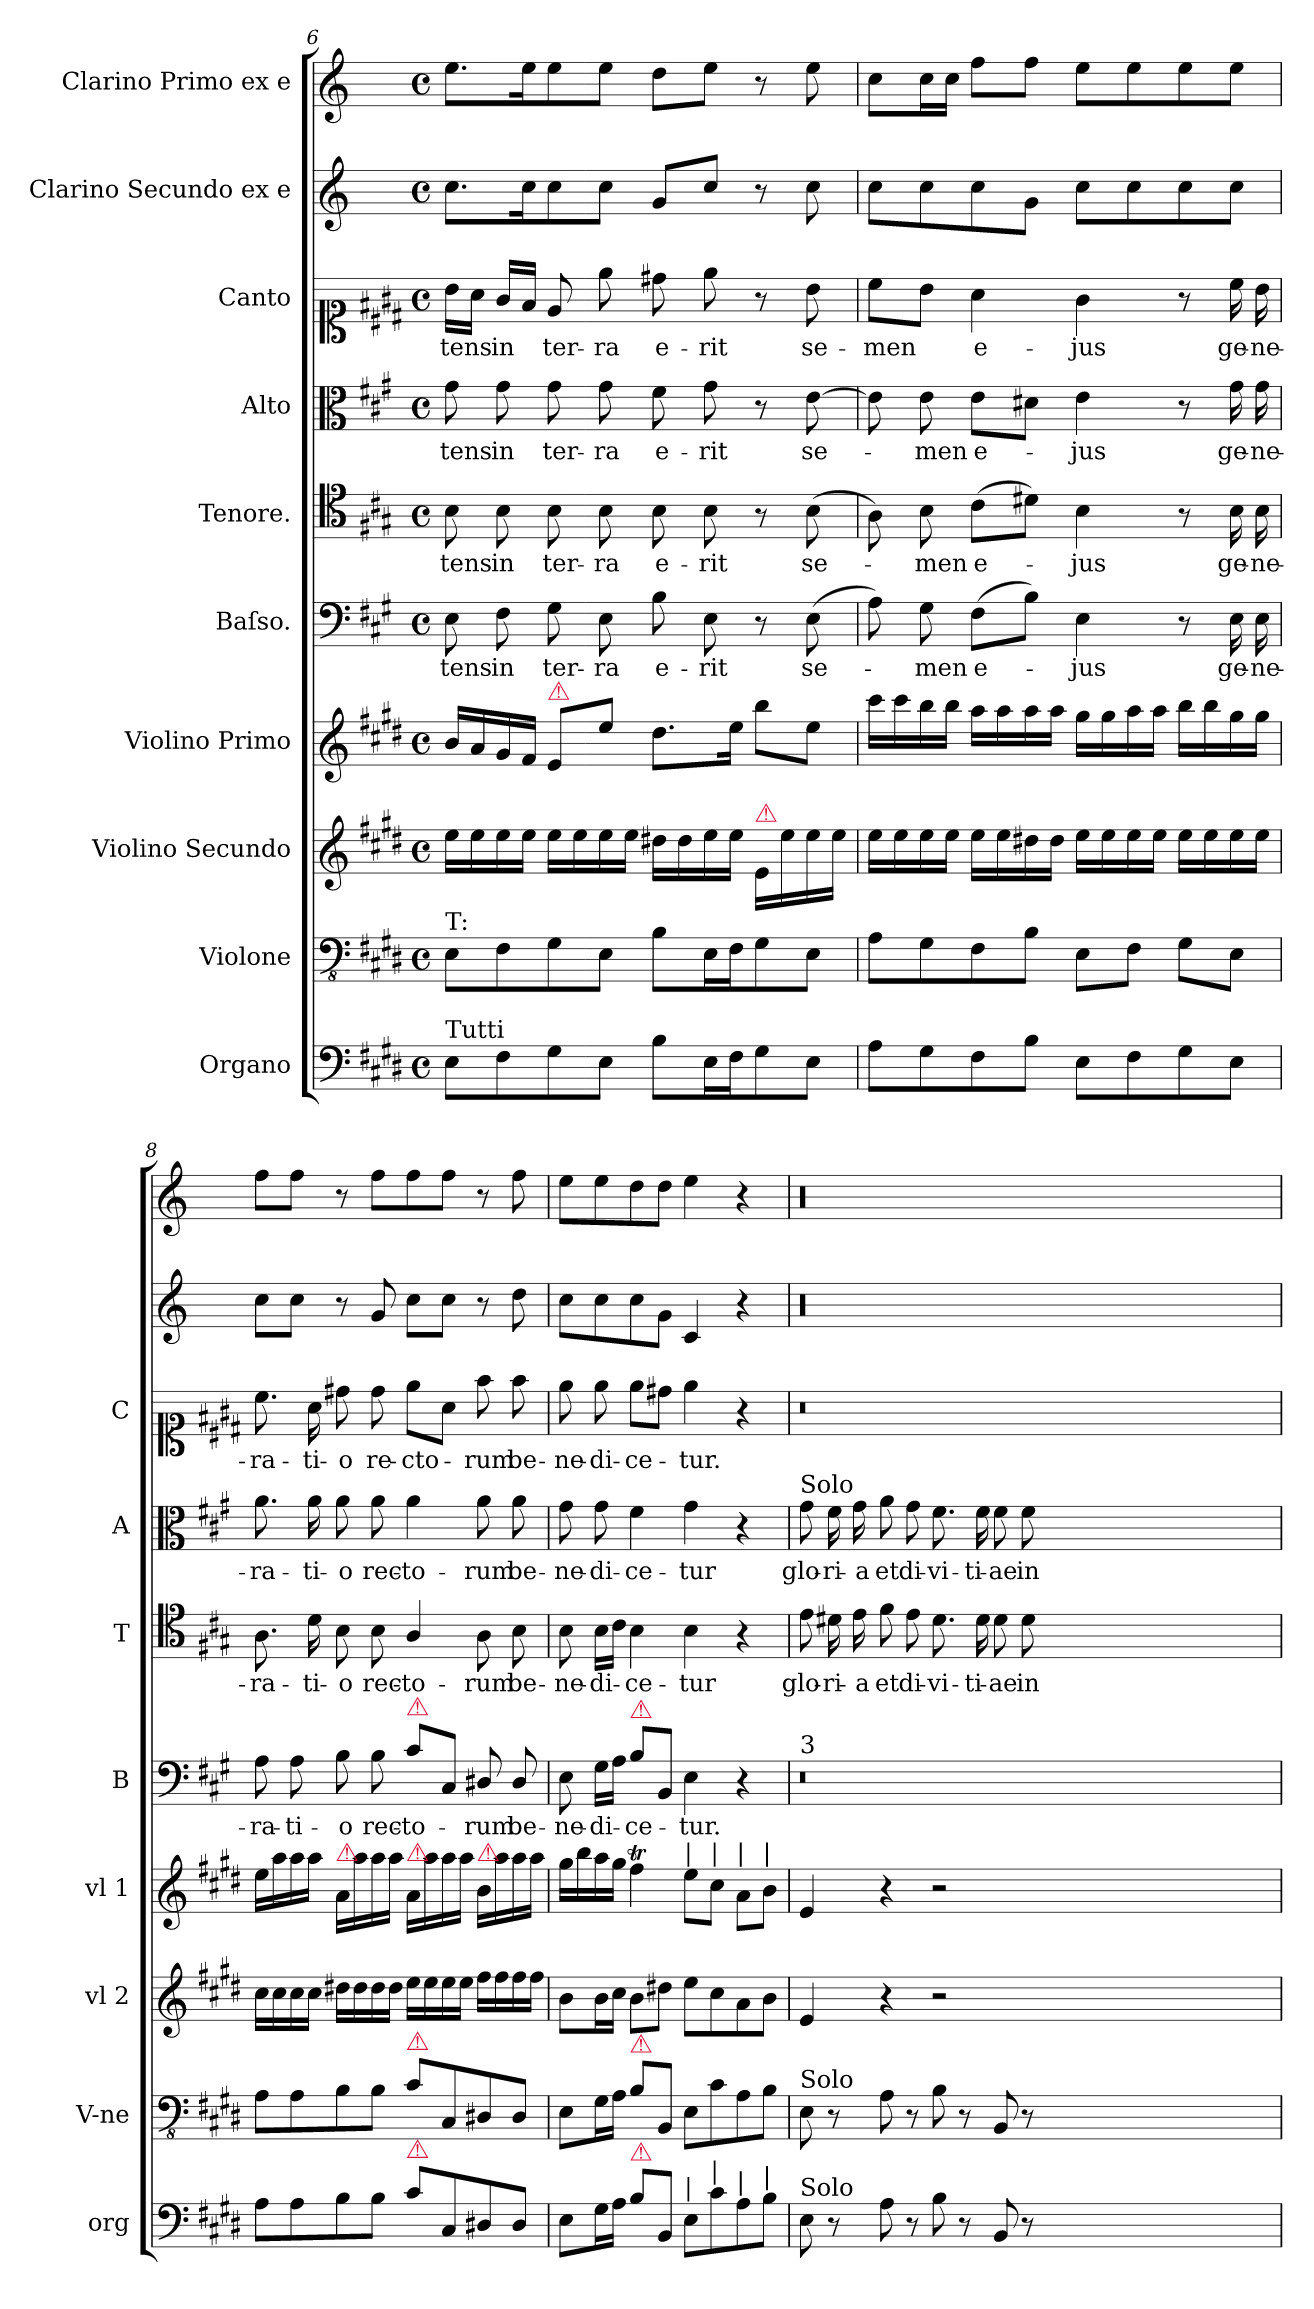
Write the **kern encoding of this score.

**kern	**kern	**kern	**kern	**dynam	**kern	**text	**kern	**text	**kern	**text	**kern	**text	**kern	**kern
*part10	*part9	*part8	*part7	*part7	*part6	*part6	*part5	*part5	*part4	*part4	*part3	*part3	*part2	*part1
*staff10	*staff9	*staff8	*staff7	*staff7	*staff6	*staff6	*staff5	*staff5	*staff4	*staff4	*staff3	*staff3	*staff2	*staff1
*I"Organo	*I"Violone	*I"Violino Secundo	*I"Violino Primo	*	*I"Baſso.	*	*I"Tenore.	*	*I"Alto	*	*I"Canto	*	*I"Clarino Secundo ex e	*I"Clarino Primo ex e
*I'org	*I'V-ne	*I'vl 2	*I'vl 1	*	*I'B	*	*I'T	*	*I'A	*	*I'C	*	*	*
*clefF4	*clefFv4	*clefG2	*clefG2	*	*clefF4	*	*clefC4	*	*clefC3	*	*clefC1	*	*clefG2	*clefG2
*	*	*	*	*	*	*	*	*	*	*	*	*	*ITrd-2c-4	*ITrd-2c-4
*k[f#c#g#d#]	*k[f#c#g#d#]	*k[f#c#g#d#]	*k[f#c#g#d#]	*	*k[f#c#g#]	*	*k[f#c#g#]	*	*k[f#c#g#]	*	*k[f#c#g#d#]	*	*k[f#c#g#d#]	*k[f#c#g#d#]
*E:	*E:	*E:	*E:	*	*	*	*	*	*	*	*E:	*	*E:	*E:
*M4/4	*M4/4	*M4/4	*M4/4	*	*M4/4	*	*M4/4	*	*M4/4	*	*M4/4	*	*M4/4	*M4/4
*met(c)	*met(c)	*met(c)	*met(c)	*	*met(c)	*	*met(c)	*	*met(c)	*	*met(c)	*	*met(c)	*met(c)
=6	=6	=6	=6	=6	=6	=6	=6	=6	=6	=6	=6	=6	=6	=6
!	!LO:TX:a:t=T&colon;	!	!	!	!	!	!	!	!	!	!	!	!	!
!LO:TX:a:t=Tutti	!	!	!	!	!	!	!	!	!	!	!	!	!	!
!	!	!	!	!LO:DY:a	!	!	!	!	!	!	!	!	!	!
8E\L	8EE\L	16ee\LL	16b/LL	for&colon;	8E\	-tens	8B\	-tens	8g#\	-tens	16b\LL	-tens	8.ee\L	8.gg#\L
.	.	16ee\	16a/	.	.	.	.	.	.	.	16a\JJ	.	.	.
8F#\	8FF#\	16ee\	16g#/	.	8F#\	in	8B\	in	8g#\	in	16g#/LL	in	.	.
.	.	16ee\JJ	16f#/JJ	.	.	.	.	.	.	.	16f#/JJ	.	16ee\K	16gg#\K
!	!	!	!LO:TX:a:color=crimson:t=⚠	!	!	!	!	!	!	!	!	!	!	!
8G#\	8GG#\	16ee\LL	8e/L	.	8G#\	ter-	8B\	ter-	8g#\	ter-	8e/	ter-	8ee\	8gg#\
.	.	16ee\	.	.	.	.	.	.	.	.	.	.	.	.
8E\J	8EE\J	16ee\	8ee\J	.	8E\	-ra	8B\	-ra	8g#\	-ra	8ee\	-ra	8ee\J	8gg#\J
.	.	16ee\JJ	.	.	.	.	.	.	.	.	.	.	.	.
8B\L	8BB\L	16dd#X\LL	8.dd#\L	.	8B\	e-	8B\	e-	8f#\	e-	8dd#X\	e-	8b/L	8ff#\L
.	.	16dd#\	.	.	.	.	.	.	.	.	.	.	.	.
16E\L	16EE\L	16ee\	.	.	8E\	-rit	8B\	-rit	8g#\	-rit	8ee\	-rit	8ee/J	8gg#\J
16F#\J	16FF#\J	16ee\JJ	16ee\Jk	.	.	.	.	.	.	.	.	.	.	.
!	!	!LO:TX:a:color=crimson:t=⚠	!	!	!	!	!	!	!	!	!	!	!	!
8G#\	8GG#\	16e/LL	8bb\L	.	8r	.	8r	.	8r	.	8r	.	8r	8r
.	.	16ee\	.	.	.	.	.	.	.	.	.	.	.	.
8E\J	8EE\J	16ee\	8ee\J	.	(8E\	se-	(8B\	se-	[8e\	se-	8b\	se-	8ee\	8gg#\
.	.	16ee\JJ	.	.	.	.	.	.	.	.	.	.	.	.
=7	=7	=7	=7	=7	=7	=7	=7	=7	=7	=7	=7	=7	=7	=7
8A\L	8AA\L	16ee\LL	16ccc#\LL	.	8A\)	.	8A\)	.	8e\]	.	8cc#\L	-men	8ee\L	8ee\L
.	.	16ee\	16ccc#\	.	.	.	.	.	.	.	.	.	.	.
8G#\	8GG#\	16ee\	16bb\	.	8G#\	-men	8B\	-men	8e\	-men	8b\J	.	8ee\	16ee\L
.	.	16ee\JJ	16bb\JJ	.	.	.	.	.	.	.	.	.	.	16ee\JJ
8F#\	8FF#\	16ee\LL	16aa\LL	.	(8F#\L	e-	(8c#\L	e-	8e\L	e-	4a\	e-	8ee\	8aa\L
.	.	16ee\	16aa\	.	.	.	.	.	.	.	.	.	.	.
8B\J	8BB\J	16dd#X\	16aa\	.	8B\J)	.	8d#X\J)	.	8d#X\J	.	.	.	8b\J	8aa\J
.	.	16dd#\JJ	16aa\JJ	.	.	.	.	.	.	.	.	.	.	.
8E\L	8EE\L	16ee\LL	16gg#\LL	.	4E\	-jus	4B\	-jus	4e\	-jus	4g#\	-jus	8ee\L	8gg#\L
.	.	16ee\	16gg#\	.	.	.	.	.	.	.	.	.	.	.
8F#\	8FF#\J	16ee\	16aa\	.	.	.	.	.	.	.	.	.	8ee\	8gg#\
.	.	16ee\JJ	16aa\JJ	.	.	.	.	.	.	.	.	.	.	.
8G#\	8GG#\L	16ee\LL	16bb\LL	.	8r	.	8r	.	8r	.	8r	.	8ee\	8gg#\
.	.	16ee\	16bb\	.	.	.	.	.	.	.	.	.	.	.
8E\J	8EE\J	16ee\	16gg#\	.	16E\	ge-	16B\	ge-	16g#\	ge-	16cc#\	ge-	8ee\J	8gg#\J
.	.	16ee\JJ	16gg#\JJ	.	16E\	-ne-	16B\	-ne-	16g#\	-ne-	16b\	-ne-	.	.
=8	=8	=8	=8	=8	=8	=8	=8	=8	=8	=8	=8	=8	=8	=8
8A\L	8AA\L	16cc#\LL	16ee\LL	.	8A\	-ra-	8.A\	-ra-	8.a\	-ra-	8.cc#\	-ra-	8ee\L	8aa\L
.	.	16cc#\	16aa\	.	.	.	.	.	.	.	.	.	.	.
8A\	8AA\	16cc#\	16aa\	.	8A\	-ti-	.	.	.	.	.	.	8ee\J	8aa\J
.	.	16cc#\JJ	16aa\JJ	.	.	.	16d\	-ti-	16a\	-ti-	16a\	-ti-	.	.
!	!	!	!LO:TX:a:color=crimson:t=⚠	!	!	!	!	!	!	!	!	!	!	!
8B\	8BB\	16dd#X\LL	16a/LL	.	8B\	-o	8B\	-o	8a\	-o	8dd#X\	-o	8r	8r
.	.	16dd#\	16aa\	.	.	.	.	.	.	.	.	.	.	.
8B\J	8BB\J	16dd#\	16aa\	.	8B\	rec-	8B\	rec-	8a\	rec-	8dd#\	re-	8b/	8aa\L
.	.	16dd#\JJ	16aa\JJ	.	.	.	.	.	.	.	.	.	.	.
!	!	!	!	!	!LO:TX:a:color=crimson:t=⚠	!	!	!	!	!	!	!	!	!
!	!	!	!LO:TX:a:color=crimson:t=⚠	!	!	!	!	!	!	!	!	!	!	!
!	!LO:TX:a:color=crimson:t=⚠	!	!	!	!	!	!	!	!	!	!	!	!	!
!LO:TX:a:color=crimson:t=⚠	!	!	!	!	!	!	!	!	!	!	!	!	!	!
8c#\L	8C#\L	16ee\LL	16a/LL	.	8c#\L	-to-	4A/	-to-	4a\	-to-	8ee\L	-cto-	8ee\L	8aa\
.	.	16ee\	16aa\	.	.	.	.	.	.	.	.	.	.	.
8C#/	8CC#/	16ee\	16aa\	.	8C#/J	.	.	.	.	.	8a\J	.	8ee\J	8aa\J
.	.	16ee\JJ	16aa\JJ	.	.	.	.	.	.	.	.	.	.	.
!	!	!	!LO:TX:a:color=crimson:t=⚠	!	!	!	!	!	!	!	!	!	!	!
8D#X/	8DD#X/	16ff#\LL	16b/LL	.	8D#X/	-rum	8A\	-rum	8a\	-rum	8ff#\	-rum	8r	8r
.	.	16ff#\	16aa\	.	.	.	.	.	.	.	.	.	.	.
8D#/J	8DD#/J	16ff#\	16aa\	.	8D#/	be-	8B\	be-	8a\	be-	8ff#\	be-	8ff#\	8aa\
.	.	16ff#\JJ	16aa\JJ	.	.	.	.	.	.	.	.	.	.	.
=9	=9	=9	=9	=9	=9	=9	=9	=9	=9	=9	=9	=9	=9	=9
8E\L	8EE\L	8b\L	16gg#\LL	.	8E\	-ne-	8B\	-ne-	8g#\	-ne-	8ee\	-ne-	8ee\L	8gg#\L
.	.	.	16bb\	.	.	.	.	.	.	.	.	.	.	.
16G#\L	16GG#\L	16b\L	16aa\	.	16G#\LL	-di-	16B\LL	-di-	8g#\	-di-	8ee\	-di-	8ee\	8gg#\
16A\JJ	16AA\JJ	16cc#\JJ	16gg#\JJ	.	16A\JJ	.	16c#\JJ	.	.	.	.	.	.	.
!	!	!	!	!	!LO:TX:a:color=crimson:t=⚠	!	!	!	!	!	!	!	!	!
!	!LO:TX:a:color=crimson:t=⚠	!	!	!	!	!	!	!	!	!	!	!	!	!
!LO:TX:a:color=crimson:t=⚠	!	!	!	!	!	!	!	!	!	!	!	!	!	!
8B\L	8BB\L	8b\L	4ff#T\	.	8B\L	-ce-	4B\	-ce-	4f#\	-ce-	8ee\L	-ce-	8ee\	8ff#\
8BB/J	8BBB/J	8dd#X\J	.	.	8BB/J	.	.	.	.	.	8dd#X\J	.	8b\J	8ff#\J
!	!	!	!LO:TX:a:t=|	!	!	!	!	!	!	!	!	!	!	!
!LO:TX:a:t=|	!	!	!	!	!	!	!	!	!	!	!	!	!	!
8E\L	8EE\L	8ee\L	8ee\L	.	4E\	-tur.	4B\	-tur	4g#\	-tur	4ee\	-tur.	4e/	4gg#\
!	!	!	!LO:TX:a:t=|	!	!	!	!	!	!	!	!	!	!	!
!LO:TX:a:t=|	!	!	!	!	!	!	!	!	!	!	!	!	!	!
8c#\	8C#\	8cc#\	8cc#\J	.	.	.	.	.	.	.	.	.	.	.
!	!	!	!LO:TX:a:t=|	!	!	!	!	!	!	!	!	!	!	!
!LO:TX:a:t=|	!	!	!	!	!	!	!	!	!	!	!	!	!	!
8A\	8AA\	8a\	8a\L	.	4r	.	4r	.	4r	.	4r	.	4r	4r
!	!	!	!LO:TX:a:t=|	!	!	!	!	!	!	!	!	!	!	!
!LO:TX:a:t=|	!	!	!	!	!	!	!	!	!	!	!	!	!	!
8B\J	8BB\J	8b\J	8b\J	.	.	.	.	.	.	.	.	.	.	.
=10	=10	=10	=10	=10	=10	=10	=10	=10	=10	=10	=10	=10	=10	=10
!	!	!	!	!	!	!	!	!	!LO:TX:a:t=Solo	!	!	!	!	!
!	!	!	!	!	!LO:TX:a:t=3	!	!	!	!	!	!	!	!	!
!	!LO:TX:a:t=Solo	!	!	!	!	!	!	!	!	!	!	!	!	!
!LO:TX:a:t=Solo	!	!	!	!	!	!	!	!	!	!	!	!	!	!
8E\	8EE\	4e/	4e/	.	0r	.	8e\	glo-	8g#\	glo-	0r	.	00r	00r
8r	8r	.	.	.	.	.	16d#X\	-ri-	16f#\	-ri-	.	.	.	.
.	.	.	.	.	.	.	16e\	-a	16g#\	-a	.	.	.	.
8A\	8AA\	4r	4r	.	.	.	8f#\	et	8a\	et	.	.	.	.
8r	8r	.	.	.	.	.	8e\	di-	8g#\	di-	.	.	.	.
8B\	8BB\	2r	2r	.	.	.	8.d#\	-vi-	8.f#\	-vi-	.	.	.	.
8r	8r	.	.	.	.	.	.	.	.	.	.	.	.	.
.	.	.	.	.	.	.	16d#\	-ti-	16f#\	-ti-	.	.	.	.
8BB/	8BBB/	.	.	.	.	.	8d#\	-ae	8f#\	-ae	.	.	.	.
8r	8r	.	.	.	.	.	8d#\	in	8f#\	in	.	.	.	.
0.ryy	0.ryy	0.ryy	0.ryy	.	.	.	0.ryy	.	0.ryy	.	.	.	.	.
.	.	.	.	.	0ryy	.	.	.	.	.	0ryy	.	.	.
=	=	=	=	=	=	=	=	=	=	=	=	=	=	=
*-	*-	*-	*-	*-	*-	*-	*-	*-	*-	*-	*-	*-	*-	*-
